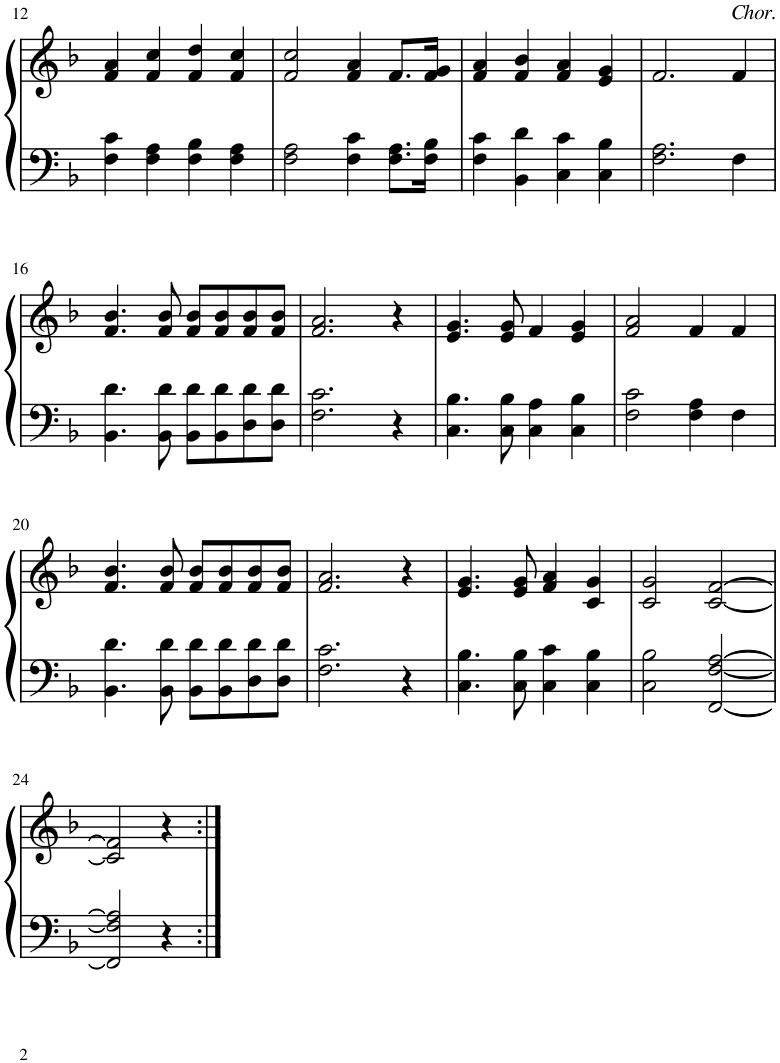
**kern	**kern
*part1	*part1
*staff2	*staff1
*I"Piano	*
*I'Pno.	*
!!LO:PB:g=z
*clefF4	*clefG2
*k[b-]	*k[b-]
*M4/4	*M4/4
=12	=12
4F\ 4c\	4f/ 4a/
4F\ 4A\	4f/ 4cc/
4F\ 4B-\	4f/ 4dd/
4F\ 4A\	4f/ 4cc/
=13	=13
2F\ 2A\	2f/ 2cc/
4F\ 4c\	4f/ 4a/
8.F\ 8.A\L	8.f/L
16F\ 16B-\Jk	16f/ 16g/Jk
=14	=14
4F\ 4c\	4f/ 4a/
4BB-\ 4d\	4f/ 4b-/
4C\ 4c\	4f/ 4a/
4C\ 4B-\	4e/ 4g/
=15	=15
2.F\ 2.A\	2.f/
!	!LO:TX:a:i:t=Chor.
4F\	4f/
!!LO:LB:g=z
=16	=16
4.BB-\ 4.d\	4.f/ 4.b-/
8BB-\ 8d\	8f/ 8b-/
8BB-\ 8d\L	8f/ 8b-/L
8BB-\ 8d\	8f/ 8b-/
8D\ 8d\	8f/ 8b-/
8D\ 8d\J	8f/ 8b-/J
=17	=17
2.F\ 2.c\	2.f/ 2.a/
4r	4r
=18	=18
4.C\ 4.B-\	4.e/ 4.g/
8C\ 8B-\	8e/ 8g/
4C\ 4A\	4f/
4C\ 4B-\	4e/ 4g/
=19	=19
2F\ 2c\	2f/ 2a/
4F\ 4A\	4f/
4F\	4f/
!!LO:LB:g=z
=20	=20
4.BB-\ 4.d\	4.f/ 4.b-/
8BB-\ 8d\	8f/ 8b-/
8BB-\ 8d\L	8f/ 8b-/L
8BB-\ 8d\	8f/ 8b-/
8D\ 8d\	8f/ 8b-/
8D\ 8d\J	8f/ 8b-/J
=21	=21
2.F\ 2.c\	2.f/ 2.a/
4r	4r
=22	=22
4.C\ 4.B-\	4.e/ 4.g/
8C\ 8B-\	8e/ 8g/
4C\ 4c\	4f/ 4a/
4C\ 4B-\	4c/ 4g/
=23	=23
2C\ 2B-\	2c/ 2g/
[2FF/ [2F/ [2A/	[2c/ [2f/
!!LO:LB:g=z
=24	=24
2FF/] 2F/] 2A/]	2c/] 2f/]
4r	4r
=:|!	=:|!
*-	*-
